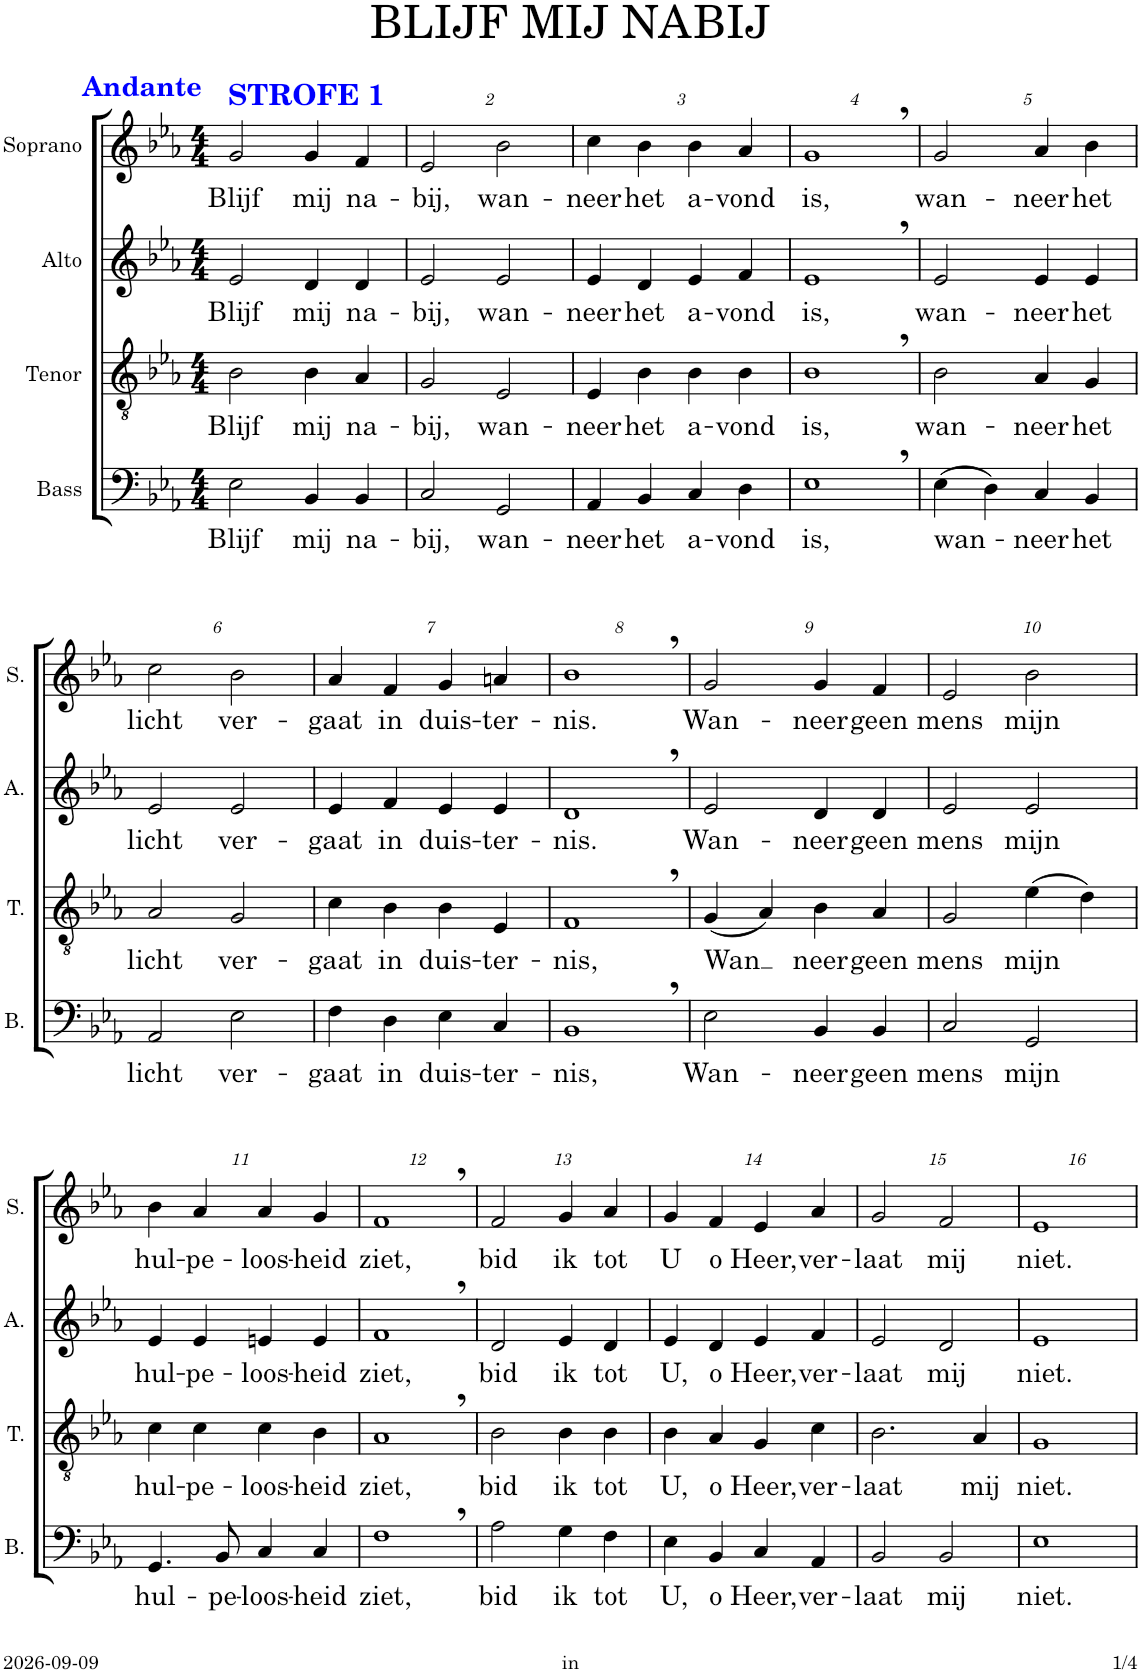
**kern	**text	**kern	**text	**kern	**text	**kern	**text
*part4	*part4	*part3	*part3	*part2	*part2	*part1	*part1
*staff4	*staff4	*staff3	*staff3	*staff2	*staff2	*staff1	*staff1
*I"Bass	*	*I"Tenor	*	*I"Alto	*	*I"Soprano	*
*I'B.	*	*I'T.	*	*I'A.	*	*I'S.	*
*clefF4	*	*clefGv2	*	*clefG2	*	*clefG2	*
*k[b-e-a-]	*	*k[b-e-a-]	*	*k[b-e-a-]	*	*k[b-e-a-]	*
*M4/4	*	*M4/4	*	*M4/4	*	*M4/4	*
=1	=1	=1	=1	=1	=1	=1	=1
!	!	!	!	!	!	!LO:TX:a:B:color=#0000FF:t=STROFE 1	!
!	!	!	!	!	!	!LO:TX:a:B:color=#0000FF:t=Andante	!
!	!LO:LY:b	!	!LO:LY:b	!	!LO:LY:b	!	!LO:LY:b
2E-\	Blijf	2B-\	Blijf	2e-/	Blijf	2g/	Blijf
!	!LO:LY:b	!	!LO:LY:b	!	!LO:LY:b	!	!LO:LY:b
4BB-/	mij	4B-\	mij	4d/	mij	4g/	mij
!	!LO:LY:b	!	!LO:LY:b	!	!LO:LY:b	!	!LO:LY:b
4BB-/	na-	4A-/	na-	4d/	na-	4f/	na-
=2	=2	=2	=2	=2	=2	=2	=2
!	!LO:LY:b	!	!LO:LY:b	!	!LO:LY:b	!	!LO:LY:b
2C/	-bij,	2G/	-bij,	2e-/	-bij,	2e-/	-bij,
!	!LO:LY:b	!	!LO:LY:b	!	!LO:LY:b	!	!LO:LY:b
2GG/	wan-	2E-/	wan-	2e-/	wan-	2b-\	wan-
=3	=3	=3	=3	=3	=3	=3	=3
!	!LO:LY:b	!	!LO:LY:b	!	!LO:LY:b	!	!LO:LY:b
4AA-/	-neer	4E-/	-neer	4e-/	-neer	4cc\	-neer
!	!LO:LY:b	!	!LO:LY:b	!	!LO:LY:b	!	!LO:LY:b
4BB-/	het	4B-\	het	4d/	het	4b-\	het
!	!LO:LY:b	!	!LO:LY:b	!	!LO:LY:b	!	!LO:LY:b
4C/	a-	4B-\	a-	4e-/	a-	4b-\	a-
!	!LO:LY:b	!	!LO:LY:b	!	!LO:LY:b	!	!LO:LY:b
4D\	-vond	4B-\	-vond	4f/	-vond	4a-/	-vond
=4	=4	=4	=4	=4	=4	=4	=4
!	!LO:LY:b	!	!LO:LY:b	!	!LO:LY:b	!	!LO:LY:b
1E-,	is,	1B-,	is,	1e-,	is,	1g,	is,
=5	=5	=5	=5	=5	=5	=5	=5
!	!LO:LY:b	!	!LO:LY:b	!	!LO:LY:b	!	!LO:LY:b
(4E-\	wan-	2B-\	wan-	2e-/	wan-	2g/	wan-
4D\)	.	.	.	.	.	.	.
!	!LO:LY:b	!	!LO:LY:b	!	!LO:LY:b	!	!LO:LY:b
4C/	-neer	4A-/	-neer	4e-/	-neer	4a-/	-neer
!	!LO:LY:b	!	!LO:LY:b	!	!LO:LY:b	!	!LO:LY:b
4BB-/	het	4G/	het	4e-/	het	4b-\	het
!!LO:LB:g=z
=6	=6	=6	=6	=6	=6	=6	=6
!	!LO:LY:b	!	!LO:LY:b	!	!LO:LY:b	!	!LO:LY:b
2AA-/	licht	2A-/	licht	2e-/	licht	2cc\	licht
!	!LO:LY:b	!	!LO:LY:b	!	!LO:LY:b	!	!LO:LY:b
2E-\	ver-	2G/	ver-	2e-/	ver-	2b-\	ver-
=7	=7	=7	=7	=7	=7	=7	=7
!	!LO:LY:b	!	!LO:LY:b	!	!LO:LY:b	!	!LO:LY:b
4F\	-gaat	4c\	-gaat	4e-/	-gaat	4a-/	-gaat
!	!LO:LY:b	!	!LO:LY:b	!	!LO:LY:b	!	!LO:LY:b
4D\	in	4B-\	in	4f/	in	4f/	in
!	!LO:LY:b	!	!LO:LY:b	!	!LO:LY:b	!	!LO:LY:b
4E-\	duis-	4B-\	duis-	4e-/	duis-	4g/	duis-
!	!LO:LY:b	!	!LO:LY:b	!	!LO:LY:b	!	!LO:LY:b
4C/	-ter-	4E-/	-ter-	4e-/	-ter-	4an/	-ter-
=8	=8	=8	=8	=8	=8	=8	=8
!	!LO:LY:b	!	!LO:LY:b	!	!LO:LY:b	!	!LO:LY:b
1BB-,	-nis,	1F,	-nis,	1d,	-nis.	1b-,	-nis.
=9	=9	=9	=9	=9	=9	=9	=9
!	!LO:LY:b	!	!LO:LY:b	!	!LO:LY:b	!	!LO:LY:b
2E-\	Wan-	(4G/	Wan	2e-/	Wan-	2g/	Wan-
.	.	4A-/)	.	.	.	.	.
!	!LO:LY:b	!	!LO:LY:b	!	!LO:LY:b	!	!LO:LY:b
4BB-/	-neer	4B-\	neer	4d/	-neer	4g/	-neer
!	!LO:LY:b	!	!LO:LY:b	!	!LO:LY:b	!	!LO:LY:b
4BB-/	geen	4A-/	geen	4d/	geen	4f/	geen
=10	=10	=10	=10	=10	=10	=10	=10
!	!LO:LY:b	!	!LO:LY:b	!	!LO:LY:b	!	!LO:LY:b
2C/	mens	2G/	mens	2e-/	mens	2e-/	mens
!	!LO:LY:b	!	!LO:LY:b	!	!LO:LY:b	!	!LO:LY:b
2GG/	mijn	(4e-\	mijn	2e-/	mijn	2b-\	mijn
.	.	4d\)	.	.	.	.	.
!!LO:LB:g=z
=11	=11	=11	=11	=11	=11	=11	=11
!	!LO:LY:b	!	!LO:LY:b	!	!LO:LY:b	!	!LO:LY:b
4.GG/	hul-	4c\	hul-	4e-/	hul-	4b-\	hul-
!	!	!	!LO:LY:b	!	!LO:LY:b	!	!LO:LY:b
.	.	4c\	-pe-	4e-/	-pe-	4a-/	-pe-
!	!LO:LY:b	!	!	!	!	!	!
8BB-/	-pe-	.	.	.	.	.	.
!	!LO:LY:b	!	!LO:LY:b	!	!LO:LY:b	!	!LO:LY:b
4C/	-loos-	4c\	-loos-	4en/	-loos-	4a-/	-loos-
!	!LO:LY:b	!	!LO:LY:b	!	!LO:LY:b	!	!LO:LY:b
4C/	-heid	4B-\	-heid	4e/	-heid	4g/	-heid
=12	=12	=12	=12	=12	=12	=12	=12
!	!LO:LY:b	!	!LO:LY:b	!	!LO:LY:b	!	!LO:LY:b
1F,	ziet,	1A-,	ziet,	1f,	ziet,	1f,	ziet,
=13	=13	=13	=13	=13	=13	=13	=13
!	!LO:LY:b	!	!LO:LY:b	!	!LO:LY:b	!	!LO:LY:b
2A-\	bid	2B-\	bid	2d/	bid	2f/	bid
!	!LO:LY:b	!	!LO:LY:b	!	!LO:LY:b	!	!LO:LY:b
4G\	ik	4B-\	ik	4e-/	ik	4g/	ik
!	!LO:LY:b	!	!LO:LY:b	!	!LO:LY:b	!	!LO:LY:b
4F\	tot	4B-\	tot	4d/	tot	4a-/	tot
=14	=14	=14	=14	=14	=14	=14	=14
!	!LO:LY:b	!	!LO:LY:b	!	!LO:LY:b	!	!LO:LY:b
4E-\	U,	4B-\	U,	4e-/	U,	4g/	U
!	!LO:LY:b	!	!LO:LY:b	!	!LO:LY:b	!	!LO:LY:b
4BB-/	o	4A-/	o	4d/	o	4f/	o
!	!LO:LY:b	!	!LO:LY:b	!	!LO:LY:b	!	!LO:LY:b
4C/	Heer,	4G/	Heer,	4e-/	Heer,	4e-/	Heer,
!	!LO:LY:b	!	!LO:LY:b	!	!LO:LY:b	!	!LO:LY:b
4AA-/	ver-	4c\	ver-	4f/	ver-	4a-/	ver-
=15	=15	=15	=15	=15	=15	=15	=15
!	!LO:LY:b	!	!LO:LY:b	!	!LO:LY:b	!	!LO:LY:b
2BB-/	-laat	2.B-\	-laat	2e-/	-laat	2g/	-laat
!	!LO:LY:b	!	!	!	!LO:LY:b	!	!LO:LY:b
2BB-/	mij	.	.	2d/	mij	2f/	mij
!	!	!	!LO:LY:b	!	!	!	!
.	.	4A-/	mij	.	.	.	.
=16	=16	=16	=16	=16	=16	=16	=16
!	!LO:LY:b	!	!LO:LY:b	!	!LO:LY:b	!	!LO:LY:b
1E-	niet.	1G	niet.	1e-	niet.	1e-	niet.
=	=	=	=	=	=	=	=
*-	*-	*-	*-	*-	*-	*-	*-
